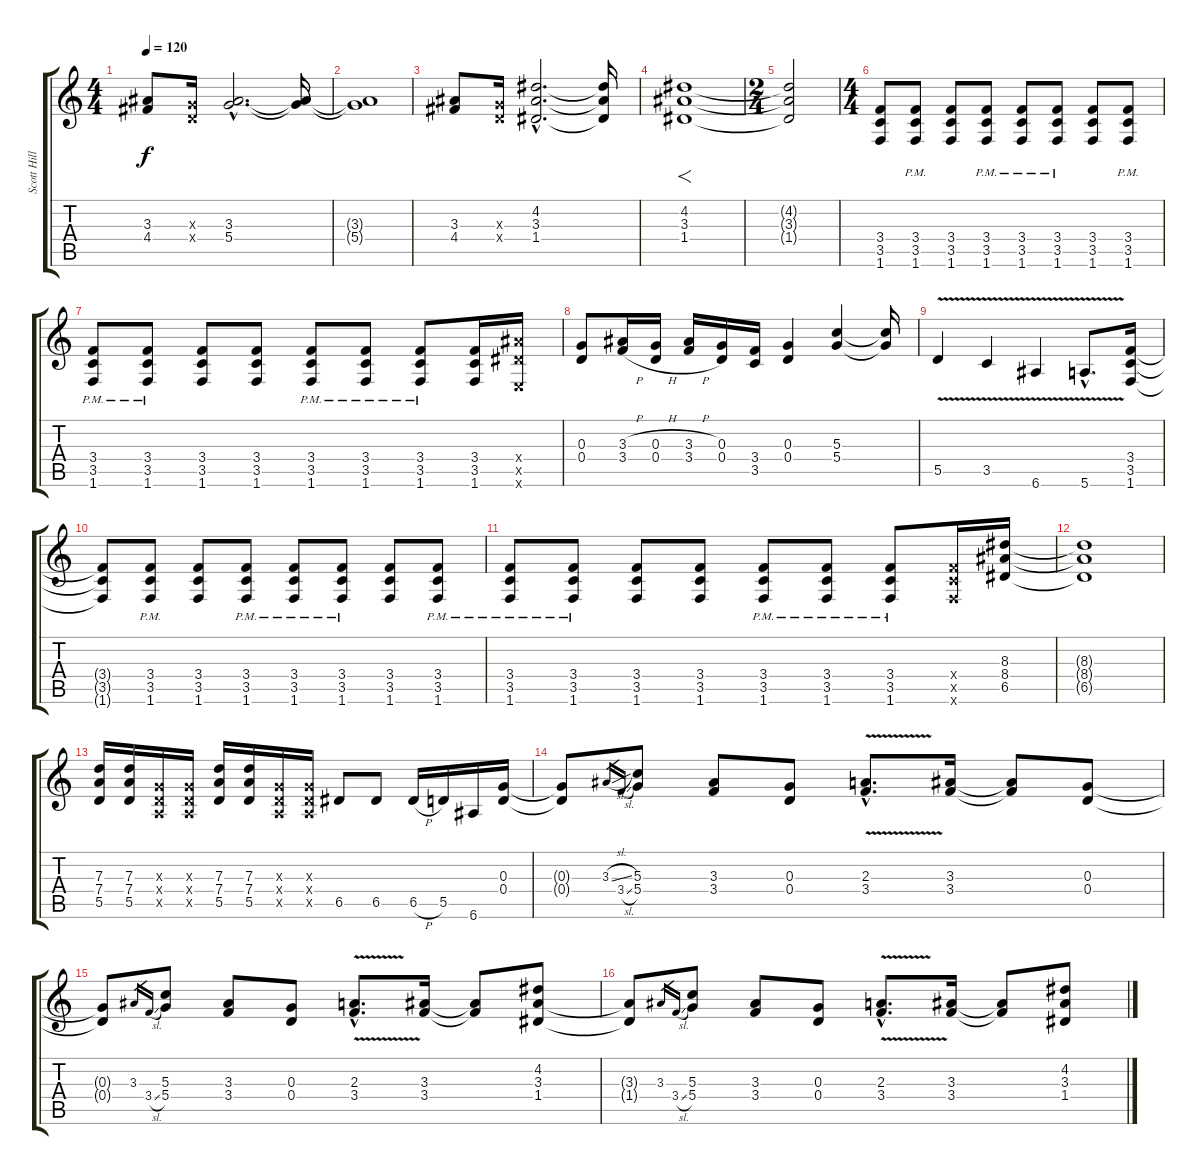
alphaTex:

\track ("Scott Hill" "Scott Hill") {instrument overdrivenguitar}
\staff {score tabs}
\tuning (E4 B3 G3 D3 A2 E2) {hide}
\ts (4 4)
\tempo 120
\clef g2
\ks c
(3.3 4.4).8{dy f} (0.3{x} 0.4{x}).16 (3.3{hac} 5.4{hac}).2{d} (3.3{t} 5.4{t}).16 |
(3.3{t} 5.4{t}).1 |
(3.3 4.4).8 (0.3{x} 0.4{x}).16 (4.2{hac} 3.3{hac} 1.4{hac}).2{d} (4.2{t} 3.3{t} 1.4{t}).16 |
(4.2 3.3 1.4).1{f instrument overdrivenguitar} |
\ts (2 4)
(4.2{t} 3.3{t} 1.4{t}).2 |
\ts (4 4)
(3.4 3.5 1.6).8 (3.4{pm} 3.5{pm} 1.6{pm}).8 (3.4 3.5 1.6).8 (3.4{pm} 3.5{pm} 1.6{pm}).8 (3.4{pm} 3.5{pm} 1.6{pm}).8 (3.4{pm} 3.5{pm} 1.6{pm}).8 (3.4 3.5 1.6).8 (3.4{pm} 3.5{pm} 1.6{pm}).8 |
(3.4{pm} 3.5{pm} 1.6{pm}).8 (3.4{pm} 3.5{pm} 1.6{pm}).8 (3.4 3.5 1.6).8 (3.4 3.5 1.6).8 (3.4{pm} 3.5{pm} 1.6{pm}).8 (3.4{pm} 3.5{pm} 1.6{pm}).8 (3.4{pm} 3.5{pm} 1.6{pm}).8 (3.4 3.5 1.6).16 (8.4{x} 6.5{x} 0.6{x}).16 |
(0.3 0.4).8 (3.3{h} 3.4{h}).16 (0.3{h} 0.4{h}).16 (3.3{h} 3.4{h}).16 (0.3 0.4).16 (3.4 3.5).16 (0.3 0.4).4 (5.3 5.4).4 (5.3{t} 5.4{t}).16 |
5.5{v}.4 3.5{v}.4 6.6{v}.4 5.6{v hac}.8{d} (3.4 3.5 1.6).16 |
(3.4{t} 3.5{t} 1.6{t}).8 (3.4{pm} 3.5{pm} 1.6{pm}).8 (3.4 3.5 1.6).8 (3.4{pm} 3.5{pm} 1.6{pm}).8 (3.4{pm} 3.5{pm} 1.6{pm}).8 (3.4{pm} 3.5{pm} 1.6{pm}).8 (3.4 3.5 1.6).8 (3.4{pm} 3.5{pm} 1.6{pm}).8 |
(3.4{pm} 3.5{pm} 1.6{pm}).8 (3.4{pm} 3.5{pm} 1.6{pm}).8 (3.4 3.5 1.6).8 (3.4 3.5 1.6).8 (3.4{pm} 3.5{pm} 1.6{pm}).8 (3.4{pm} 3.5{pm} 1.6{pm}).8 (3.4{pm} 3.5{pm} 1.6{pm}).8 (3.4{x} 3.5{x} 1.6{x}).16 (8.3 8.4 6.5).16 |
(8.3{t} 8.4{t} 6.5{t}).1 |
(7.3 7.4 5.5).16 (7.3 7.4 5.5).16 (0.3{x} 0.4{x} 0.5{x}).16 (0.3{x} 0.4{x} 0.5{x}).16 (7.3 7.4 5.5).16 (7.3 7.4 5.5).16 (0.3{x} 0.4{x} 0.5{x}).16 (0.3{x} 0.4{x} 0.5{x}).16 6.5.8 6.5.8 6.5{h}.16 5.5.16 6.6.16 (0.3 0.4).16 |
(0.3{t} 0.4{t}).8 3.3{sl}.16{gr} 3.4{sl}.16{gr} (5.3 5.4).8 (3.3 3.4).8 (0.3 0.4).8 (2.3{v hac} 3.4{v hac}).8{d} (3.3 3.4).16 (3.3{t} 3.4{t}).8 (0.3 0.4).8 |
(0.3{t} 0.4{t}).8 3.3.16{gr} 3.4{sl}.16{gr} (5.3 5.4).8 (3.3 3.4).8 (0.3 0.4).8 (2.3{v hac} 3.4{v hac}).8{d} (3.3 3.4).16 (3.3{t} 3.4{t}).8 (4.2 3.3 1.4).8 |
(3.3{t} 1.4{t}).8 3.3.16{gr} 3.4{sl}.16{gr} (5.3 5.4).8 (3.3 3.4).8 (0.3 0.4).8 (2.3{v hac} 3.4{v hac}).8{d} (3.3 3.4).16 (3.3{t} 3.4{t}).8 (4.2 3.3 1.4).8
